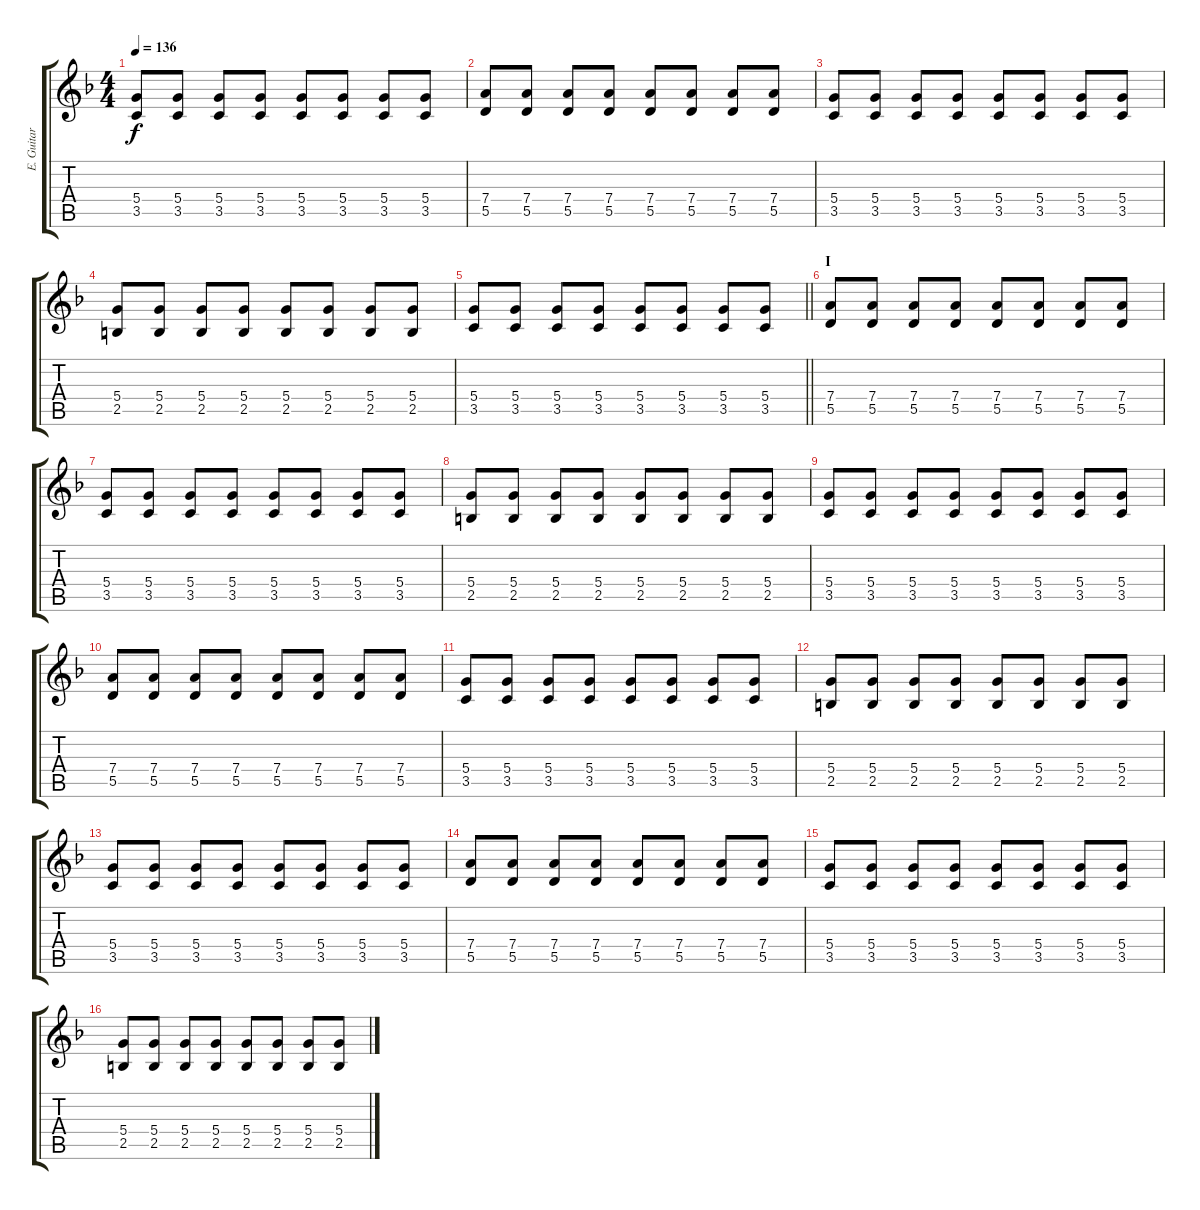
\track ("E. Guitar I" "E. Guitar ") {instrument distortionguitar}
\staff {score tabs}
\tuning (E4 B3 G3 D3 A2 D2) {hide}
\ts (4 4)
\tempo 136
\clef g2
\ks dminor
(5.4 3.5).8{dy f} (5.4 3.5).8 (5.4 3.5).8 (5.4 3.5).8 (5.4 3.5).8 (5.4 3.5).8 (5.4 3.5).8 (5.4 3.5).8 |
(7.4 5.5).8 (7.4 5.5).8 (7.4 5.5).8 (7.4 5.5).8 (7.4 5.5).8 (7.4 5.5).8 (7.4 5.5).8 (7.4 5.5).8 |
(5.4 3.5).8 (5.4 3.5).8 (5.4 3.5).8 (5.4 3.5).8 (5.4 3.5).8 (5.4 3.5).8 (5.4 3.5).8 (5.4 3.5).8 |
(5.4 2.5).8 (5.4 2.5).8 (5.4 2.5).8 (5.4 2.5).8 (5.4 2.5).8 (5.4 2.5).8 (5.4 2.5).8 (5.4 2.5).8 |
\barLineRight lightlight
(5.4 3.5).8 (5.4 3.5).8 (5.4 3.5).8 (5.4 3.5).8 (5.4 3.5).8 (5.4 3.5).8 (5.4 3.5).8 (5.4 3.5).8 |
\section ("" "I")
(7.4 5.5).8{volume 8} (7.4 5.5).8 (7.4 5.5).8 (7.4 5.5).8 (7.4 5.5).8 (7.4 5.5).8 (7.4 5.5).8 (7.4 5.5).8 |
(5.4 3.5).8 (5.4 3.5).8 (5.4 3.5).8 (5.4 3.5).8 (5.4 3.5).8 (5.4 3.5).8 (5.4 3.5).8 (5.4 3.5).8 |
(5.4 2.5).8 (5.4 2.5).8 (5.4 2.5).8 (5.4 2.5).8 (5.4 2.5).8 (5.4 2.5).8 (5.4 2.5).8 (5.4 2.5).8 |
(5.4 3.5).8 (5.4 3.5).8 (5.4 3.5).8 (5.4 3.5).8 (5.4 3.5).8 (5.4 3.5).8 (5.4 3.5).8 (5.4 3.5).8 |
(7.4 5.5).8 (7.4 5.5).8 (7.4 5.5).8 (7.4 5.5).8 (7.4 5.5).8 (7.4 5.5).8 (7.4 5.5).8 (7.4 5.5).8 |
(5.4 3.5).8 (5.4 3.5).8 (5.4 3.5).8 (5.4 3.5).8 (5.4 3.5).8 (5.4 3.5).8 (5.4 3.5).8 (5.4 3.5).8 |
(5.4 2.5).8 (5.4 2.5).8 (5.4 2.5).8 (5.4 2.5).8 (5.4 2.5).8 (5.4 2.5).8 (5.4 2.5).8 (5.4 2.5).8 |
(5.4 3.5).8 (5.4 3.5).8 (5.4 3.5).8 (5.4 3.5).8 (5.4 3.5).8 (5.4 3.5).8 (5.4 3.5).8 (5.4 3.5).8 |
(7.4 5.5).8 (7.4 5.5).8 (7.4 5.5).8 (7.4 5.5).8 (7.4 5.5).8 (7.4 5.5).8 (7.4 5.5).8 (7.4 5.5).8 |
(5.4 3.5).8 (5.4 3.5).8 (5.4 3.5).8 (5.4 3.5).8 (5.4 3.5).8 (5.4 3.5).8 (5.4 3.5).8 (5.4 3.5).8 |
(5.4 2.5).8 (5.4 2.5).8 (5.4 2.5).8 (5.4 2.5).8 (5.4 2.5).8 (5.4 2.5).8 (5.4 2.5).8 (5.4 2.5).8
